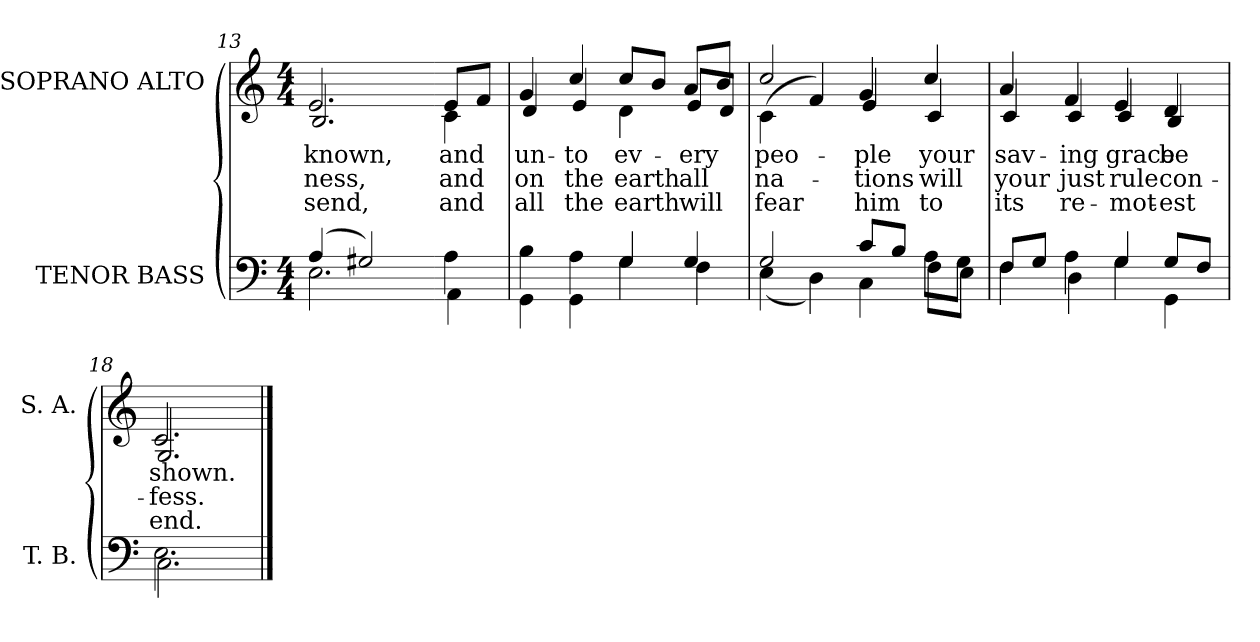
**kern	**kern	**text	**text	**text
*part2	*part1	*part1	*part1	*part1
*staff2	*staff1	*staff1	*staff1	*staff1
*I"TENOR BASS	*I"SOPRANO ALTO	*	*	*
*I'T. B.	*I'S. A.	*	*	*
*clefF4	*clefG2	*	*	*
*k[]	*k[]	*	*	*
*C:	*C:	*	*	*
*M4/4	*M4/4	*	*	*
=13	=13	=13	=13	=13
*^	*	*	*	*
!	!	!	!LO:LY:b:color=#000000	!LO:LY:b:color=#000000	!LO:LY:b:color=#000000
*	*	*^	*	*	*
(4Ai/	2.Ei\	2.ei/	2.Bi/	known,	-ness,	send,
2G#Xi/)	.	.	.	.	.	.
!!LO:LB:g=z	!!
=14-	=14-	=14-	=14-	=14-	=14-	=14-
!	!	!	!	!LO:LY:b:color=#000000	!LO:LY:b:color=#000000	!LO:LY:b:color=#000000
4Ai\	4AAi\	8ei/L	4ci\	and	and	and
.	.	8fi/J	.	.	.	.
=15	=15	=15	=15	=15	=15	=15
!	!	!	!	!LO:LY:b:color=#000000	!LO:LY:b:color=#000000	!LO:LY:b:color=#000000
4Bi\	4GGi\	4gi/	4di/	un-	on	all
!	!	!	!	!LO:LY:b:color=#000000	!LO:LY:b:color=#000000	!LO:LY:b:color=#000000
4Ai\	4GGi\	4cci/	4ei/	-to	the	the
!	!	!	!	!LO:LY:b:color=#000000	!LO:LY:b:color=#000000	!LO:LY:b:color=#000000
4Gi/	4Gi\	8cci/L	4di\	ev-	earth	earth
.	.	8bi/J	.	.	.	.
!	!	!	!	!LO:LY:b:color=#000000	!LO:LY:b:color=#000000	!LO:LY:b:color=#000000
4Gi/	4Fi\	8ai/L	8ei/L	-ery	all	will
.	.	8bi/J	8di/J	.	.	.
=16	=16	=16	=16	=16	=16	=16
!	!	!	!	!LO:LY:b:color=#000000	!LO:LY:b:color=#000000	!LO:LY:b:color=#000000
2Gi/	(4Ei\	2cci/	(4ci\	peo-	na-	fear
.	4Di\)	.	4fi/)	.	.	.
!	!	!	!	!LO:LY:b:color=#000000	!LO:LY:b:color=#000000	!LO:LY:b:color=#000000
8ci/L	4Ci\	4gi/	4ei/	-ple	-tions	him
8Bi/J	.	.	.	.	.	.
!	!	!	!	!LO:LY:b:color=#000000	!LO:LY:b:color=#000000	!LO:LY:b:color=#000000
8Ai\L	8Fi\L	4cci/	4ci/	your	will	to
8Gi\J	8Ei\J	.	.	.	.	.
=17	=17	=17	=17	=17	=17	=17
!	!	!	!	!LO:LY:b:color=#000000	!LO:LY:b:color=#000000	!LO:LY:b:color=#000000
8Fi/L	4Fi\	4ai/	4ci/	sav-	your	its
8Gi/J	.	.	.	.	.	.
!	!	!	!	!LO:LY:b:color=#000000	!LO:LY:b:color=#000000	!LO:LY:b:color=#000000
4Ai\	4Di\	4fi/	4ci/	-ing	just	re-
!	!	!	!	!LO:LY:b:color=#000000	!LO:LY:b:color=#000000	!LO:LY:b:color=#000000
4Gi/	4Gi\	4ei/	4ci/	grace	rule	-mot-
!	!	!	!	!LO:LY:b:color=#000000	!LO:LY:b:color=#000000	!LO:LY:b:color=#000000
8Gi/L	4GGi\	4di/	4Bi/	be	con-	-est
8Fi/J	.	.	.	.	.	.
=18	=18	=18	=18	=18	=18	=18
!	!	!	!	!LO:LY:b:color=#000000	!LO:LY:b:color=#000000	!LO:LY:b:color=#000000
2.Ei\	2.Ci\	2.ci/	2.Gi/	shown.	-fess.	end.
*v	*v	*	*	*	*	*
*	*v	*v	*	*	*
==	==	==	==	==
*-	*-	*-	*-	*-
